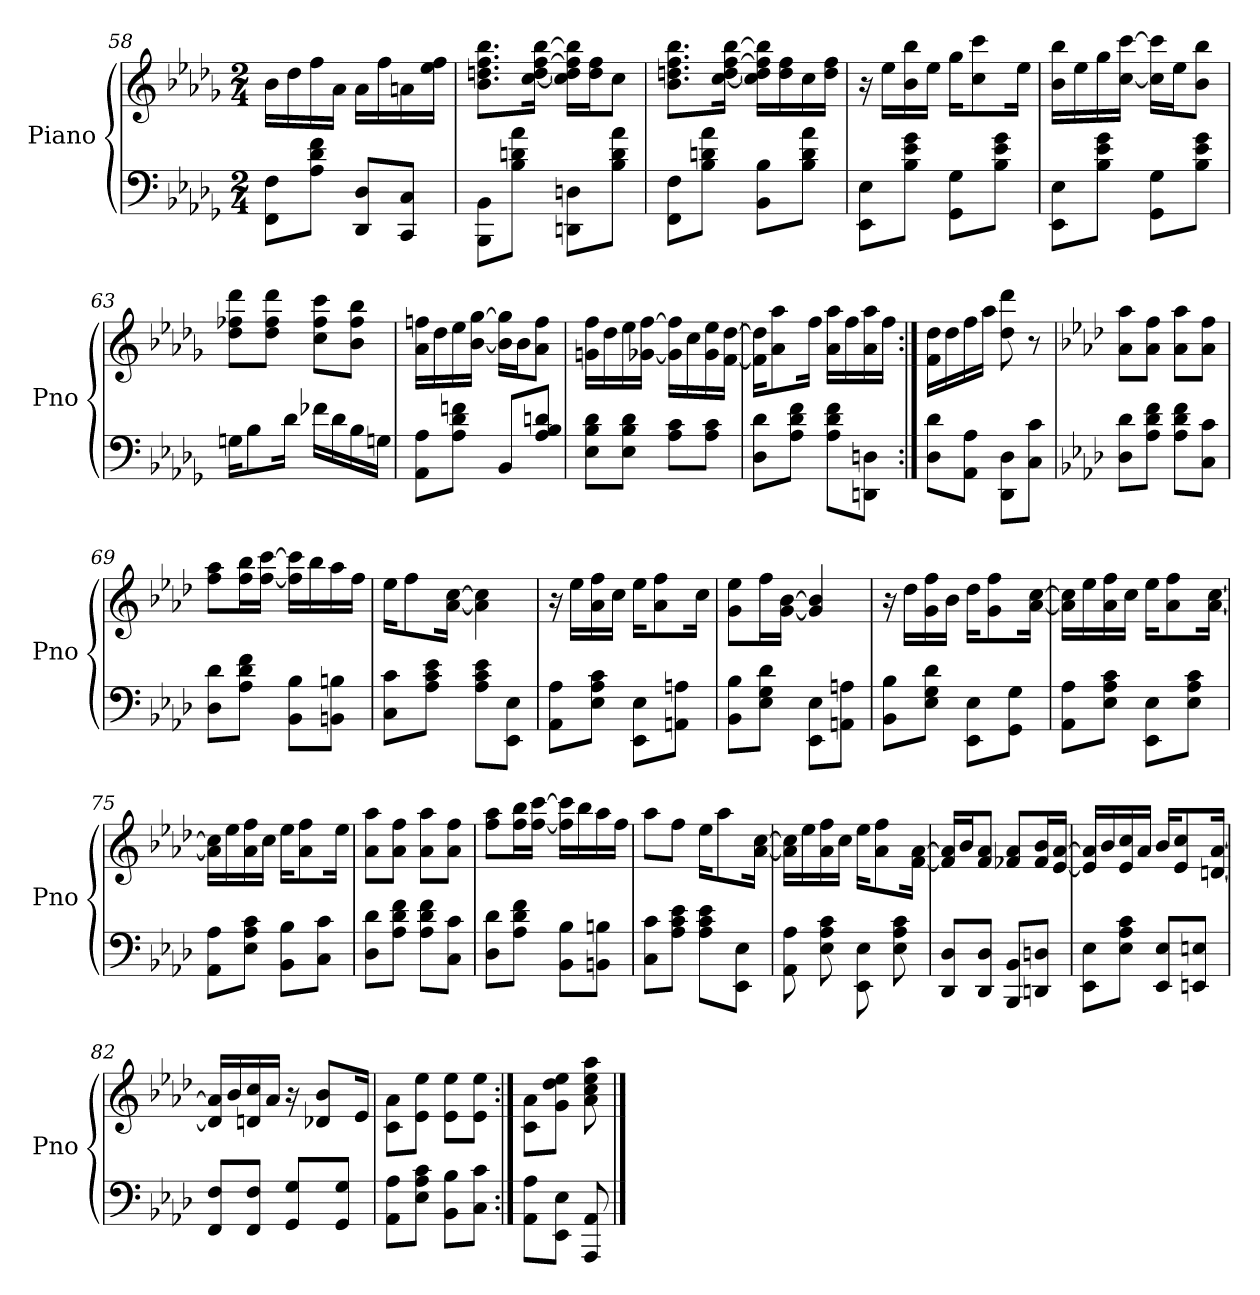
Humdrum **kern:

**kern	**kern
*part1	*part1
*staff2	*staff1
*I"Piano	*
*I'Pno	*
*clefF4	*clefG2
*k[b-e-a-d-g-]	*k[b-e-a-d-g-]
*M2/4	*M2/4
=58	=58
8FF\ 8F\L	16b-\LL
.	16dd-\
8A-\ 8d-\ 8f\J	16ff\
.	16a-\JJ
8DD-/ 8D-/L	16a-\LL
.	16ff\
8CC/ 8C/J	16an\
.	16ee-\ 16ff\JJ
=59	=59
8BBB-\ 8BB-\L	8.b-\ 8.ddn\ 8.ff\ 8.bb-\L
8B-\ 8dn\ 8a-\J	.
.	[16cc\ [16dd\ [16ff\ [16bb-\Jk
8DDn\ 8Dn\L	16cc]\ 16dd]\ 16ff]\ 16bb-]\LL
.	16dd\ 16ff\J
8B-\ 8d\ 8a-\J	8cc\J
=60	=60
8FF\ 8F\L	8.b-\ 8.ddn\ 8.ff\ 8.bb-\L
8B-\ 8dn\ 8a-\J	.
.	[16cc\ [16dd\ [16ff\ [16bb-\Jk
8BB-\ 8B-\L	16cc]\ 16dd]\ 16ff]\ 16bb-]\LL
.	16dd\ 16ff\
8B-\ 8d\ 8a-\J	16cc\
.	16dd\ 16ff\JJ
=61	=61
8EE-\ 8E-\L	16r
.	16ee-\LL
8B-\ 8e-\ 8g-\J	16b-\ 16bb-\
.	16ee-\JJ
8GG-\ 8G-\L	16gg-\KL
.	8cc\ 8ccc\
8B-\ 8e-\ 8g-\J	.
.	16ee-\Jk
=62	=62
8EE-\ 8E-\L	16b-\ 16bb-\LL
.	16ee-\
8B-\ 8e-\ 8g-\J	16gg-\
.	[16cc\ [16ccc\JJ
8GG-\ 8G-\L	16cc]\ 16ccc]\LL
.	16ee-\J
8B-\ 8e-\ 8g-\J	8b-\ 8bb-\J
=63	=63
16Gn\KL	8dd-\ 8ff-X\ 8ddd-\L
8B-\	.
.	8dd-\ 8ff-\ 8ddd-\J
16d-\Jk	.
16f-X\LL	8cc\ 8ff-\ 8ccc\L
16d-\	.
16B-\	8b-\ 8ff-\ 8bb-\J
16Gn\JJ	.
=64	=64
8AA-\ 8A-\L	16a-\ 16ffn\LL
.	16dd-\
8A-\ 8d-\ 8fn\J	16ee-\
.	[16b-\ [16gg-\JJ
8BB-/L	16b-]\ 16gg-]\LL
.	16b-\J
8A-/ 8B-/ 8dn/J	8a-\ 8ff\J
=65	=65
8E-\ 8B-\ 8d-\L	16gn\ 16ff\LL
.	16dd-\
8E-\ 8B-\ 8d-\J	16ee-\
.	[16g-X\ [16ff\JJ
8A-\ 8c\L	16g-]\ 16ff]\LL
.	16cc\
8A-\ 8c\J	16g-\ 16ee-\
.	[16f\ [16dd-\JJ
=66	=66
8D-\ 8d-\L	16f]\ 16dd-]\KL
.	8a-\ 8aa-\
8A-\ 8d-\ 8f\J	.
.	16ff\Jk
8A-\ 8d-\ 8f\L	16a-\ 16aa-\LL
.	16ff\
8DDn\ 8Dn\J	16a-\ 16aa-\
.	16ff\JJ
=67:|!	=67:|!
8D-\ 8d-\L	16f\ 16dd-\LL
.	16dd-\
8AA-\ 8A-\J	16ff\
.	16aa-\JJ
8DD-\ 8D-\L	8dd-\ 8ddd-\
8C\ 8c\J	8r
=68	=68
*k[b-e-a-d-]	*k[b-e-a-d-]
8D-\ 8d-\L	8a-\ 8aa-\L
8A-\ 8d-\ 8f\J	8a-\ 8ff\J
8A-\ 8d-\ 8f\L	8a-\ 8aa-\L
8C\ 8c\J	8a-\ 8ff\J
=69	=69
8D-\ 8d-\L	8ff\ 8aa-\L
8A-\ 8d-\ 8f\J	16ff\ 16bb-\L
.	[16ff\ [16ccc\JJ
8BB-\ 8B-\L	16ff]\ 16ccc]\LL
.	16bb-\
8BBn\ 8Bn\J	16aa-\
.	16ff\JJ
=70	=70
8C\ 8c\L	16ee-\KL
.	8ff\
8A-\ 8c\ 8e-\J	.
.	[16a-\ [16cc\Jk
8A-\ 8c\ 8e-\L	4a-]\ 4cc]\
8EE-\ 8E-\J	.
=71	=71
8AA-\ 8A-\L	16r
.	16ee-\LL
8E-\ 8A-\ 8c\J	16a-\ 16ff\
.	16cc\JJ
8EE-\ 8E-\L	16ee-\KL
.	8a-\ 8ff\
8AAn\ 8An\J	.
.	16cc\Jk
=72	=72
8BB-\ 8B-\L	8g\ 8ee-\L
8E-\ 8G\ 8d-\J	16ff\L
.	[16g\ [16b-\JJ
8EE-\ 8E-\L	4g]/ 4b-]/
8AAn\ 8An\J	.
=73	=73
8BB-\ 8B-\L	16r
.	16dd-\LL
8E-\ 8G\ 8d-\J	16g\ 16ff\
.	16b-\JJ
8EE-\ 8E-\L	16dd-\KL
.	8g\ 8ff\
8GG\ 8G\J	.
.	[16a-\ [16cc\Jk
=74	=74
8AA-\ 8A-\L	16a-]\ 16cc]\LL
.	16ee-\
8E-\ 8A-\ 8c\J	16a-\ 16ff\
.	16cc\JJ
8EE-\ 8E-\L	16ee-\KL
.	8a-\ 8ff\
8E-\ 8A-\ 8c\J	.
.	[16a-\ [16cc\Jk
=75	=75
8AA-\ 8A-\L	16a-]\ 16cc]\LL
.	16ee-\
8E-\ 8A-\ 8c\J	16a-\ 16ff\
.	16cc\JJ
8BB-\ 8B-\L	16ee-\KL
.	8a-\ 8ff\
8C\ 8c\J	.
.	16ee-\Jk
=76	=76
8D-\ 8d-\L	8a-\ 8aa-\L
8A-\ 8d-\ 8f\J	8a-\ 8ff\J
8A-\ 8d-\ 8f\L	8a-\ 8aa-\L
8C\ 8c\J	8a-\ 8ff\J
=77	=77
8D-\ 8d-\L	8ff\ 8aa-\L
8A-\ 8d-\ 8f\J	16ff\ 16bb-\L
.	[16ff\ [16ccc\JJ
8BB-\ 8B-\L	16ff]\ 16ccc]\LL
.	16bb-\
8BBn\ 8Bn\J	16aa-\
.	16ff\JJ
=78	=78
8C\ 8c\L	8aa-\L
8A-\ 8c\ 8e-\J	8ff\J
8A-\ 8c\ 8e-\L	16ee-\KL
.	8aa-\
8EE-\ 8E-\J	.
.	[16a-\ [16cc\Jk
=79	=79
8AA-\ 8A-\	16a-]\ 16cc]\LL
.	16ee-\
8E-\ 8A-\ 8c\	16a-\ 16ff\
.	16cc\JJ
8EE-\ 8E-\	16ee-\KL
.	8a-\ 8ff\
8E-\ 8A-\ 8c\	.
.	[16f\ [16a-\Jk
=80	=80
8DD-/ 8D-/L	16f]/ 16a-]/LL
.	16b-/J
8DD-/ 8D-/J	8f/ 8a-/J
8BBB-/ 8BB-/L	8f-X/ 8a-/L
8DDn/ 8Dn/J	16f-/ 16b-/L
.	[16e-/ [16a-/JJ
=81	=81
8EE-\ 8E-\L	16e-]/ 16a-]/LL
.	16b-/
8E-\ 8A-\ 8c\J	16e-/ 16cc/
.	16a-/JJ
8EE-/ 8E-/L	16b-/KL
.	8e-/ 8cc/
8EEn/ 8En/J	.
.	[16dn/ [16a-/Jk
=82	=82
8FF/ 8F/L	16dn]/ 16a-]/LL
.	16b-/
8FF/ 8F/J	16d/ 16cc/
.	16a-/JJ
8GG/ 8G/L	16r
.	8d-X/ 8b-/L
8GG/ 8G/J	.
.	16e-/Jk
=83	=83
8AA-\ 8A-\L	8c\ 8a-\L
8E-\ 8A-\ 8c\J	8e-\ 8ee-\J
8BB-\ 8B-\L	8e-\ 8ee-\L
8C\ 8c\J	8e-\ 8ee-\J
=84:|!	=84:|!
8AA-\ 8A-\L	8c\ 8a-\L
8EE-\ 8E-\J	8g\ 8dd-\ 8ee-\J
8AAA-/ 8AA-/	8a-\ 8cc\ 8ee-\ 8aa-\
==	==
*-	*-
